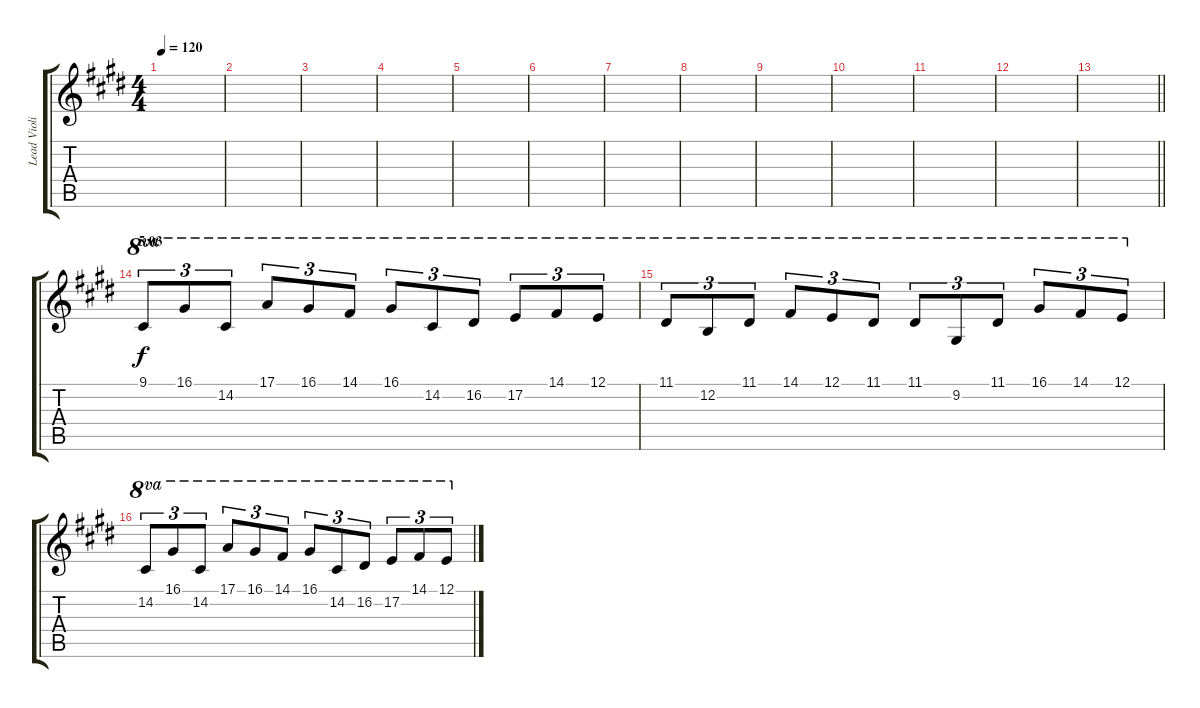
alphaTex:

\track ("Lead Violin" "Lead Violi") {instrument violin}
\staff {score tabs}
\tuning (E4 B3 G3 D3 A2 E2) {hide}
\ts (4 4)
\tempo 120
\clef g2
\ks c#minor
|
|
|
|
|
|
|
|
|
|
|
|
\barLineRight lightlight
|
\section ("" "5.03")
9.1.8{tu (3 2) ot 8va volume 16} 16.1.8{tu (3 2) ot 8va} 14.2.8{tu (3 2) ot 8va} 17.1.8{tu (3 2) ot 8va} 16.1.8{tu (3 2) ot 8va} 14.1.8{tu (3 2) ot 8va} 16.1.8{tu (3 2) ot 8va} 14.2.8{tu (3 2) ot 8va} 16.2.8{tu (3 2) ot 8va} 17.2.8{tu (3 2) ot 8va} 14.1.8{tu (3 2) ot 8va} 12.1.8{tu (3 2) ot 8va} |
11.1.8{tu (3 2) ot 8va} 12.2.8{tu (3 2) ot 8va} 11.1.8{tu (3 2) ot 8va} 14.1.8{tu (3 2) ot 8va} 12.1.8{tu (3 2) ot 8va} 11.1.8{tu (3 2) ot 8va} 11.1.8{tu (3 2) ot 8va} 9.2.8{tu (3 2) ot 8va} 11.1.8{tu (3 2) ot 8va} 16.1.8{tu (3 2) ot 8va} 14.1.8{tu (3 2) ot 8va} 12.1.8{tu (3 2) ot 8va} |
14.2.8{tu (3 2) ot 8va} 16.1.8{tu (3 2) ot 8va} 14.2.8{tu (3 2) ot 8va} 17.1.8{tu (3 2) ot 8va} 16.1.8{tu (3 2) ot 8va} 14.1.8{tu (3 2) ot 8va} 16.1.8{tu (3 2) ot 8va} 14.2.8{tu (3 2) ot 8va} 16.2.8{tu (3 2) ot 8va} 17.2.8{tu (3 2) ot 8va} 14.1.8{tu (3 2) ot 8va} 12.1.8{tu (3 2) ot 8va}
